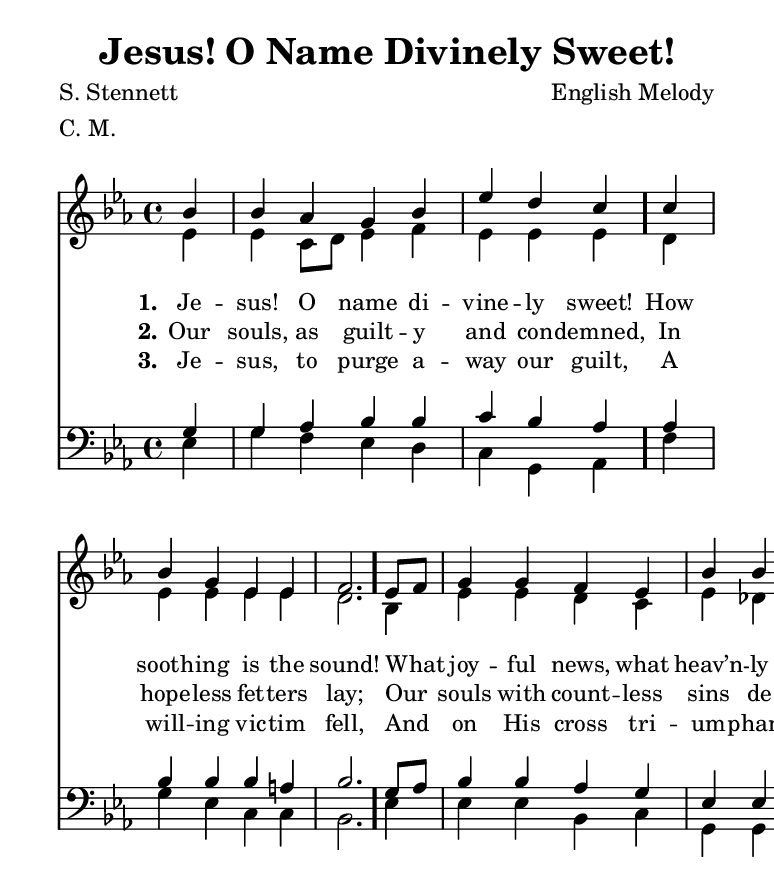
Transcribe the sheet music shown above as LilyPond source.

\include "common/global.ily"
\paper {
  \include "common/paper.ily"
  ragged-last-bottom = ##t
  systems-per-page = ##f
  system-count = 2
}

\header{
  hymnnumber = "170"
  title = "Jesus! O Name Divinely Sweet!"
  tunename = "Mendip"
  meter = "C. M."
  poet = "S. Stennett"
  composer = "English Melody"
  %copyright = ""
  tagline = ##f
}

global = {
  \include "common/overrides.ily"
  \override Staff.TimeSignature.style = #'()
  \time 4/4
  \override Score.MetronomeMark.transparent = ##t % hide all fermata changes too
  \tempo 4=80
  \key ees \major
  \partial 4
  \autoBeamOff
}

notesSoprano = {
\global
\relative c'' {

  bes4 | bes aes g bes | ees d c
  c4 | bes g ees ees | f2.
  ees8[ f] | g4 g f ees | bes' bes aes
  aes8[ bes] | c4 aes f f | ees2.

  \bar "|."

}
}

notesAlto = {
\global
\relative e' {

  ees4 | ees c8[ d] ees4 f | ees ees ees
  d4 | ees ees ees ees | d2.
  bes4 | ees ees d c | ees des c
  aes'8[ bes] | aes4 ees ees d | ees2.

}
}

notesTenor = {
\global
\relative a {

  g4 | g aes bes bes | c bes aes
  aes4 | bes bes bes a | bes2.
  g8[ aes] | bes4 bes aes g | ees ees ees
  c'4 | c c bes bes8[ aes] | g2.

}
}

notesBass = {
\global
\relative f {

  ees4 | g f ees d | c g aes
  f'4 | g ees c c | bes2.
  ees4 | ees ees bes c | g g aes
  aes'8[ g] | f4 aes bes bes, | ees2.

}
}

wordsA = \lyricmode {
\set stanza = "1."

Je -- sus! O name di -- vine -- ly sweet! \bar "."
How sooth -- ing is the sound! \bar "."
What joy -- ful news, what heav’n -- ly pow’r, \bar "."
In that blest name is found! \bar "."

}

wordsB = \lyricmode {
\set stanza = "2."

Our souls, as guilt -- y and con -- demned,
In hope -- less fet -- ters lay;
Our souls with count -- less sins de -- filed,
Of death and hell the prey.

}

wordsC = \lyricmode {
\set stanza = "3."

Je -- sus, to purge a -- way our guilt,
A will -- ing vic -- tim fell,
And on His cross tri -- um -- phant broke
The bands of death and hell.

}

\score {
  \context ChoirStaff <<
    \context Staff = upper <<
      \set ChoirStaff.systemStartDelimiter = #'SystemStartBar
      \context Voice  = sopranos { \voiceOne << \notesSoprano >> }
      \context Voice  = altos { \voiceTwo << \notesAlto >> }
      \context Lyrics = one   \lyricsto sopranos \wordsA
      \context Lyrics = two   \lyricsto sopranos \wordsB
      \context Lyrics = three \lyricsto sopranos \wordsC
    >>
    \context Staff = men <<
      \clef bass
      \context Voice  = tenors { \voiceOne << \notesTenor >> }
      \context Voice  = basses { \voiceTwo << \notesBass >> }
    >>
  >>
  \layout {
    \include "common/layout.ily"
  }
  \midi{
    \include "common/midi.ily"
  }
}

\version "2.18.2"  % necessary for upgrading to future LilyPond versions.

% vi:set et ts=2 sw=2 ai nocindent syntax=lilypond:
